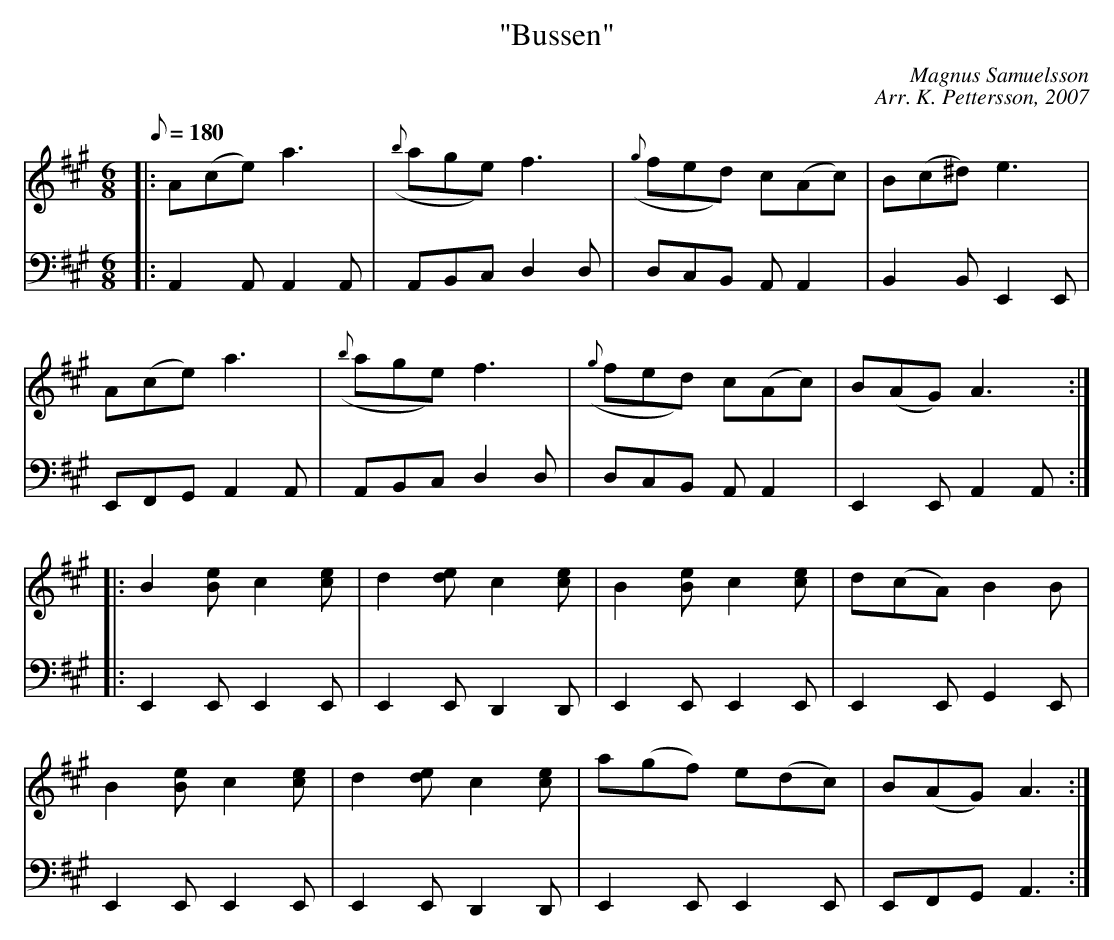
X:1
T: "Bussen"
C: Magnus Samuelsson
C: Arr. K. Pettersson, 2007
M: 6/8
L: 1/8
K: A
Q: 180
V:1
|: A(ce) a3 | ({b}age) f3 | ({g}fed) c(Ac) | B(c^d) e3 |
A(ce) a3 | ({b}age) f3 | ({g}fed) c(Ac) | B(AG) A3:|
|: B2[Be] c2[ce] | d2[de] c2[ce] | B2[Be] c2[ce] | d(cA) B2B |
B2[Be] c2[ce] | d2[de] c2[ce] | a(gf) e(dc) | B(AG) A3 :|
V:3
K: bass
|: A,,2A,, A,,2A,, | A,,B,,C, D,2D, | D,C,B,, A,,A,,2 | B,,2B,, E,,2E,, |
E,,F,,G,, A,,2A,, | A,,B,,C, D,2D, | D,C,B,, A,,A,,2 | E,,2E,, A,,2A,, :|
|: E,,2E,, E,,2E,, | E,,2E,, D,,2D,, | E,,2E,, E,,2E,, | E,,2E,, G,,2E,, |
E,,2E,, E,,2E,, | E,,2E,, D,,2D,, | E,,2E,, E,,2E,, | E,,F,,G,, A,,3 :|
